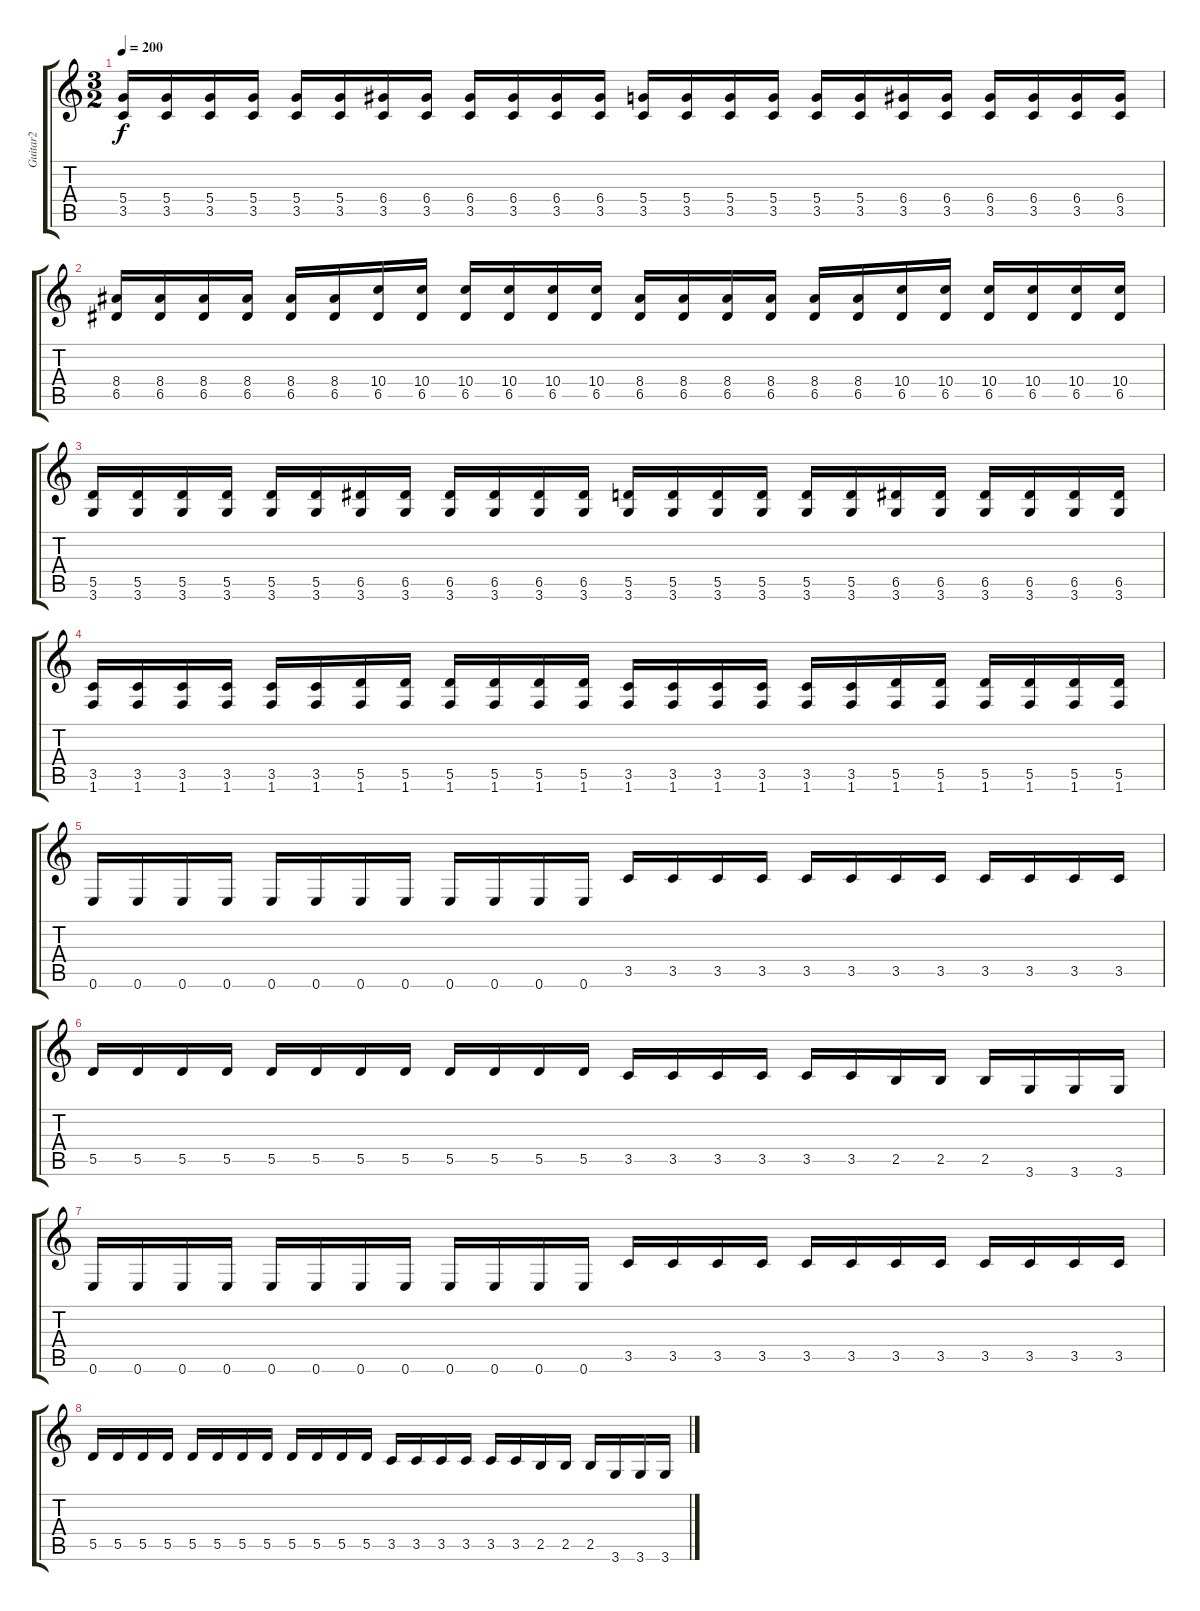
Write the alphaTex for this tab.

\track ("Guitar2" "Guitar2") {instrument overdrivenguitar}
\staff {score tabs}
\tuning (E4 B3 G3 D3 A2 E2) {hide}
\ts (3 2)
\tempo 200
\clef g2
\ks c
(5.4 3.5).16{dy f} (5.4 3.5).16 (5.4 3.5).16 (5.4 3.5).16 (5.4 3.5).16 (5.4 3.5).16 (6.4 3.5).16 (6.4 3.5).16 (6.4 3.5).16 (6.4 3.5).16 (6.4 3.5).16 (6.4 3.5).16 (5.4 3.5).16 (5.4 3.5).16 (5.4 3.5).16 (5.4 3.5).16 (5.4 3.5).16 (5.4 3.5).16 (6.4 3.5).16 (6.4 3.5).16 (6.4 3.5).16 (6.4 3.5).16 (6.4 3.5).16 (6.4 3.5).16 |
(8.4 6.5).16 (8.4 6.5).16 (8.4 6.5).16 (8.4 6.5).16 (8.4 6.5).16 (8.4 6.5).16 (10.4 6.5).16 (10.4 6.5).16 (10.4 6.5).16 (10.4 6.5).16 (10.4 6.5).16 (10.4 6.5).16 (8.4 6.5).16 (8.4 6.5).16 (8.4 6.5).16 (8.4 6.5).16 (8.4 6.5).16 (8.4 6.5).16 (10.4 6.5).16 (10.4 6.5).16 (10.4 6.5).16 (10.4 6.5).16 (10.4 6.5).16 (10.4 6.5).16 |
(5.5 3.6).16 (5.5 3.6).16 (5.5 3.6).16 (5.5 3.6).16 (5.5 3.6).16 (5.5 3.6).16 (6.5 3.6).16 (6.5 3.6).16 (6.5 3.6).16 (6.5 3.6).16 (6.5 3.6).16 (6.5 3.6).16 (5.5 3.6).16 (5.5 3.6).16 (5.5 3.6).16 (5.5 3.6).16 (5.5 3.6).16 (5.5 3.6).16 (6.5 3.6).16 (6.5 3.6).16 (6.5 3.6).16 (6.5 3.6).16 (6.5 3.6).16 (6.5 3.6).16 |
(3.5 1.6).16 (3.5 1.6).16 (3.5 1.6).16 (3.5 1.6).16 (3.5 1.6).16 (3.5 1.6).16 (5.5 1.6).16 (5.5 1.6).16 (5.5 1.6).16 (5.5 1.6).16 (5.5 1.6).16 (5.5 1.6).16 (3.5 1.6).16 (3.5 1.6).16 (3.5 1.6).16 (3.5 1.6).16 (3.5 1.6).16 (3.5 1.6).16 (5.5 1.6).16 (5.5 1.6).16 (5.5 1.6).16 (5.5 1.6).16 (5.5 1.6).16 (5.5 1.6).16 |
0.6.16 0.6.16 0.6.16 0.6.16 0.6.16 0.6.16 0.6.16 0.6.16 0.6.16 0.6.16 0.6.16 0.6.16 3.5.16 3.5.16 3.5.16 3.5.16 3.5.16 3.5.16 3.5.16 3.5.16 3.5.16 3.5.16 3.5.16 3.5.16 |
5.5.16 5.5.16 5.5.16 5.5.16 5.5.16 5.5.16 5.5.16 5.5.16 5.5.16 5.5.16 5.5.16 5.5.16 3.5.16 3.5.16 3.5.16 3.5.16 3.5.16 3.5.16 2.5.16 2.5.16 2.5.16 3.6.16 3.6.16 3.6.16 |
0.6.16 0.6.16 0.6.16 0.6.16 0.6.16 0.6.16 0.6.16 0.6.16 0.6.16 0.6.16 0.6.16 0.6.16 3.5.16 3.5.16 3.5.16 3.5.16 3.5.16 3.5.16 3.5.16 3.5.16 3.5.16 3.5.16 3.5.16 3.5.16 |
5.5.16 5.5.16 5.5.16 5.5.16 5.5.16 5.5.16 5.5.16 5.5.16 5.5.16 5.5.16 5.5.16 5.5.16 3.5.16 3.5.16 3.5.16 3.5.16 3.5.16 3.5.16 2.5.16 2.5.16 2.5.16 3.6.16 3.6.16 3.6.16
